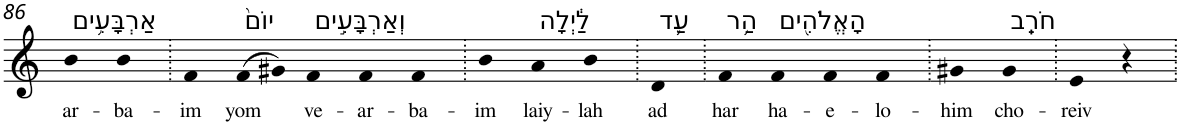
**kern	**text
*part1	*part1
*staff1	*staff1
*I"Piano	*
*I'Pno	*
!!LO:PB:g=z
*clefG2	*
*k[]	*
=86	=86
!LO:TX:a:t=אַרְבָּעִ֥ים	!
!	!LO:LY:b
4b	ar-
!	!LO:LY:b
4b	-ba-
=87.	=87.
!	!LO:LY:b
4f	-im
!LO:TX:a:t=יוֹם֙	!
!	!LO:LY:b
(>8f	yom
8g#X)	.
!LO:TX:a:t=וְאַרְבָּעִ֣ים	!
!	!LO:LY:b
4f	ve-
!	!LO:LY:b
4f	-ar-
!	!LO:LY:b
4f	-ba-
=88.	=88.
!	!LO:LY:b
4b	-im
!LO:TX:a:t=לַ֔יְלָה	!
!	!LO:LY:b
4a	laiy-
!	!LO:LY:b
4b	-lah
=89.	=89.
!LO:TX:a:t=עַ֛ד	!
!	!LO:LY:b
4d	ad
=90.	=90.
!LO:TX:a:t=הַ֥ר	!
!	!LO:LY:b
4f	har
!LO:TX:a:t=הָאֱלֹהִ֖ים	!
!	!LO:LY:b
4f	ha-
!	!LO:LY:b
4f	-e-
!	!LO:LY:b
4f	-lo-
=91.	=91.
!	!LO:LY:b
4g#X	-him
!LO:TX:a:t=חֹרֵֽב	!
!	!LO:LY:b
4g#	cho-
=92.	=92.
!	!LO:LY:b
4e	-reiv
4r	.
=.	=.
*-	*-
